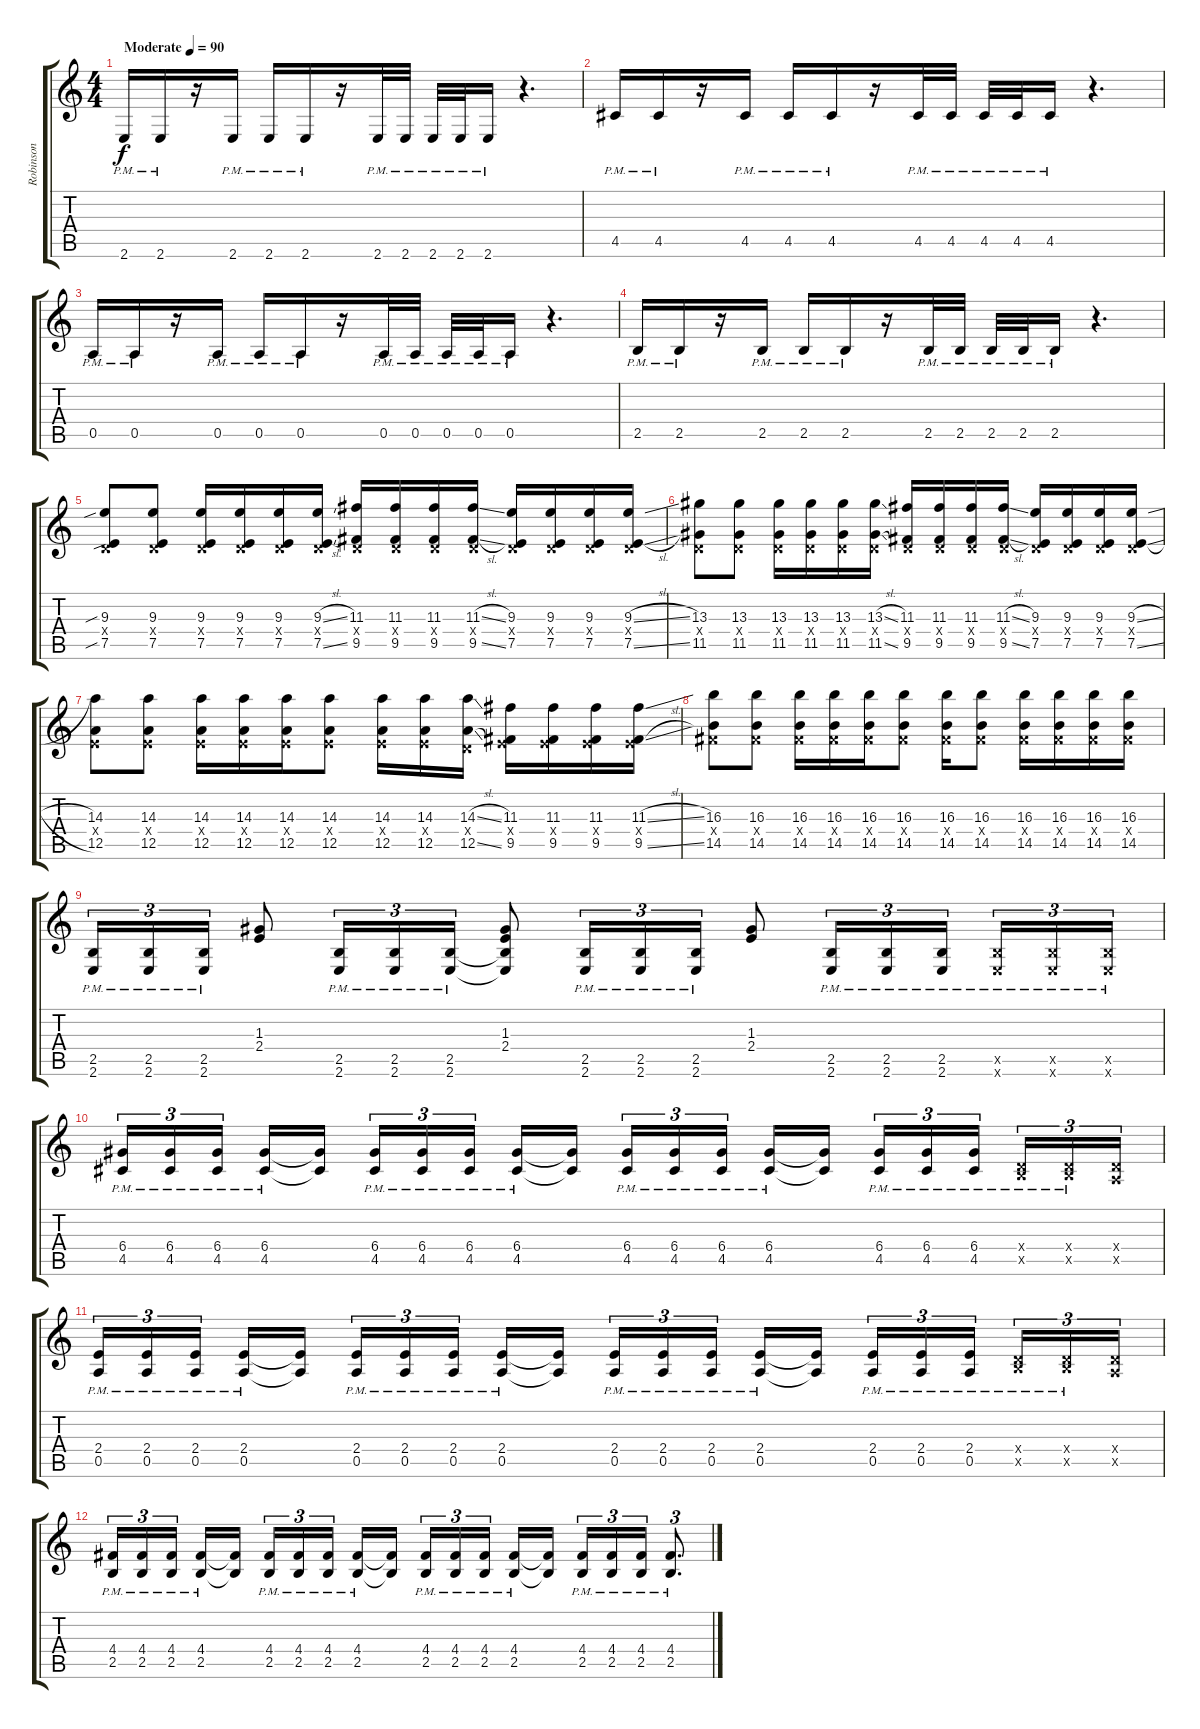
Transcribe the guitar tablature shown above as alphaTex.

\track ("Robinson " "Robinson ") {solo instrument distortionguitar}
\staff {score tabs}
\tuning (E4 B3 G3 D3 A2 D2) {hide}
\ts (4 4)
\tempo (90 "Moderate")
\clef g2
\ks c
2.6{pm}.16{dy f instrument distortionguitar} 2.6{pm}.16 r.16 2.6{pm}.16 2.6{pm}.16 2.6{pm}.16 r.16 2.6{pm}.32 2.6{pm}.32 2.6{pm}.32 2.6{pm}.32 2.6{pm}.16 r.4{d} |
4.5{pm}.16 4.5{pm}.16 r.16 4.5{pm}.16 4.5{pm}.16 4.5{pm}.16 r.16 4.5{pm}.32 4.5{pm}.32 4.5{pm}.32 4.5{pm}.32 4.5{pm}.16 r.4{d} |
0.5{pm}.16 0.5{pm}.16 r.16 0.5{pm}.16 0.5{pm}.16 0.5{pm}.16 r.16 0.5{pm}.32 0.5{pm}.32 0.5{pm}.32 0.5{pm}.32 0.5{pm}.16 r.4{d} |
2.5{pm}.16 2.5{pm}.16 r.16 2.5{pm}.16 2.5{pm}.16 2.5{pm}.16 r.16 2.5{pm}.32 2.5{pm}.32 2.5{pm}.32 2.5{pm}.32 2.5{pm}.16 r.4{d} |
(9.3{sib} 0.4{x} 7.5{sib}).8 (9.3 0.4{x} 7.5).8 (9.3 0.4{x} 7.5).16 (9.3 0.4{x} 7.5).16 (9.3 0.4{x} 7.5).16 (9.3{sl} 0.4{x} 7.5{sl}).16 (11.3 0.4{x} 9.5).16 (11.3 0.4{x} 9.5).16 (11.3 0.4{x} 9.5).16 (11.3{sl} 0.4{x} 9.5{sl}).16 (9.3 0.4{x} 7.5).16 (9.3 0.4{x} 7.5).16 (9.3 0.4{x} 7.5).16 (9.3{sl} 0.4{x} 7.5{sl}).16 |
(13.3 0.4{x} 11.5).8 (13.3 0.4{x} 11.5).8 (13.3 0.4{x} 11.5).16 (13.3 0.4{x} 11.5).16 (13.3 0.4{x} 11.5).16 (13.3{sl} 0.4{x} 11.5{sl}).16 (11.3 0.4{x} 9.5).16 (11.3 0.4{x} 9.5).16 (11.3 0.4{x} 9.5).16 (11.3{sl} 0.4{x} 9.5{sl}).16 (9.3 0.4{x} 7.5).16 (9.3 0.4{x} 7.5).16 (9.3 0.4{x} 7.5).16 (9.3{sl} 0.4{x} 7.5{sl}).16 |
(14.3 2.4{x} 12.5).8 (14.3 2.4{x} 12.5).8 (14.3 2.4{x} 12.5).16 (14.3 2.4{x} 12.5).16 (14.3 2.4{x} 12.5).16 (14.3 2.4{x} 12.5).8 (14.3 2.4{x} 12.5).16 (14.3 2.4{x} 12.5).16 (14.3{sl} 0.4{x} 12.5{sl}).16 (11.3 2.4{x} 9.5).16 (11.3 2.4{x} 9.5).16 (11.3 2.4{x} 9.5).16 (11.3{sl} 2.4{x} 9.5{sl}).16 |
(16.3 4.4{x} 14.5).8 (16.3 4.4{x} 14.5).8 (16.3 4.4{x} 14.5).16 (16.3 4.4{x} 14.5).16 (16.3 4.4{x} 14.5).16 (16.3 4.4{x} 14.5).8 (16.3 4.4{x} 14.5).16 (16.3 4.4{x} 14.5).8 (16.3 4.4{x} 14.5).16 (16.3 4.4{x} 14.5).16 (16.3 4.4{x} 14.5).16 (16.3 4.4{x} 14.5).16 |
(2.5{pm} 2.6{pm}).16{tu (3 2)} (2.5{pm} 2.6{pm}).16{tu (3 2)} (2.5{pm} 2.6{pm}).16{tu (3 2)} (1.3 2.4).8 (2.5{pm} 2.6{pm}).16{tu (3 2)} (2.5{pm} 2.6{pm}).16{tu (3 2)} (2.5{pm} 2.6{pm}).16{tu (3 2)} (1.3 2.4 2.5{t} 2.6{t}).8 (2.5{pm} 2.6{pm}).16{tu (3 2)} (2.5{pm} 2.6{pm}).16{tu (3 2)} (2.5{pm} 2.6{pm}).16{tu (3 2)} (1.3 2.4).8 (2.5{pm} 2.6{pm}).16{tu (3 2)} (2.5{pm} 2.6{pm}).16{tu (3 2)} (2.5{pm} 2.6{pm}).16{tu (3 2) beam splitsecondary} (2.5{pm x} 2.6{pm x}).16{tu (3 2)} (2.5{pm x} 2.6{pm x}).16{tu (3 2)} (2.5{pm x} 2.6{pm x}).16{tu (3 2)} |
(6.4{pm} 4.5{pm}).16{tu (3 2)} (6.4{pm} 4.5{pm}).16{tu (3 2)} (6.4{pm} 4.5{pm}).16{tu (3 2) beam splitsecondary} (6.4{pm} 4.5{pm}).16 (6.4{t} 4.5{t}).16 (6.4{pm} 4.5{pm}).16{tu (3 2)} (6.4{pm} 4.5{pm}).16{tu (3 2)} (6.4{pm} 4.5{pm}).16{tu (3 2) beam splitsecondary} (6.4{pm} 4.5{pm}).16 (6.4{t} 4.5{t}).16 (6.4{pm} 4.5{pm}).16{tu (3 2)} (6.4{pm} 4.5{pm}).16{tu (3 2)} (6.4{pm} 4.5{pm}).16{tu (3 2) beam splitsecondary} (6.4{pm} 4.5{pm}).16 (6.4{t} 4.5{t}).16 (6.4{pm} 4.5{pm}).16{tu (3 2)} (6.4{pm} 4.5{pm}).16{tu (3 2)} (6.4{pm} 4.5{pm}).16{tu (3 2) beam splitsecondary} (0.4{x} 2.5{pm x}).16{tu (3 2)} (0.4{x} 2.5{pm x}).16{tu (3 2)} (0.4{x} 0.5{x}).16{tu (3 2)} |
(2.4{pm} 0.5{pm}).16{tu (3 2)} (2.4{pm} 0.5{pm}).16{tu (3 2)} (2.4{pm} 0.5{pm}).16{tu (3 2) beam splitsecondary} (2.4{pm} 0.5{pm}).16 (2.4{t} 0.5{t}).16 (2.4{pm} 0.5{pm}).16{tu (3 2)} (2.4{pm} 0.5{pm}).16{tu (3 2)} (2.4{pm} 0.5{pm}).16{tu (3 2) beam splitsecondary} (2.4{pm} 0.5{pm}).16 (2.4{t} 0.5{t}).16 (2.4{pm} 0.5{pm}).16{tu (3 2)} (2.4{pm} 0.5{pm}).16{tu (3 2)} (2.4{pm} 0.5{pm}).16{tu (3 2) beam splitsecondary} (2.4{pm} 0.5{pm}).16 (2.4{t} 0.5{t}).16 (2.4{pm} 0.5{pm}).16{tu (3 2)} (2.4{pm} 0.5{pm}).16{tu (3 2)} (2.4{pm} 0.5{pm}).16{tu (3 2) beam splitsecondary} (0.4{x} 2.5{pm x}).16{tu (3 2)} (0.4{x} 2.5{pm x}).16{tu (3 2)} (0.4{x} 0.5{x}).16{tu (3 2)} |
(4.4{pm} 2.5{pm}).16{tu (3 2)} (4.4{pm} 2.5{pm}).16{tu (3 2)} (4.4{pm} 2.5{pm}).16{tu (3 2) beam splitsecondary} (4.4{pm} 2.5{pm}).16 (4.4{t} 2.5{t}).16 (4.4{pm} 2.5{pm}).16{tu (3 2)} (4.4{pm} 2.5{pm}).16{tu (3 2)} (4.4{pm} 2.5{pm}).16{tu (3 2) beam splitsecondary} (4.4{pm} 2.5{pm}).16 (4.4{t} 2.5{t}).16 (4.4{pm} 2.5{pm}).16{tu (3 2)} (4.4{pm} 2.5{pm}).16{tu (3 2)} (4.4{pm} 2.5{pm}).16{tu (3 2) beam splitsecondary} (4.4{pm} 2.5{pm}).16 (4.4{t} 2.5{t}).16 (4.4{pm} 2.5{pm}).16{tu (3 2)} (4.4{pm} 2.5{pm}).16{tu (3 2)} (4.4{pm} 2.5{pm}).16{tu (3 2)} (4.4{pm} 2.5{pm}).8{d tu (3 2)}
